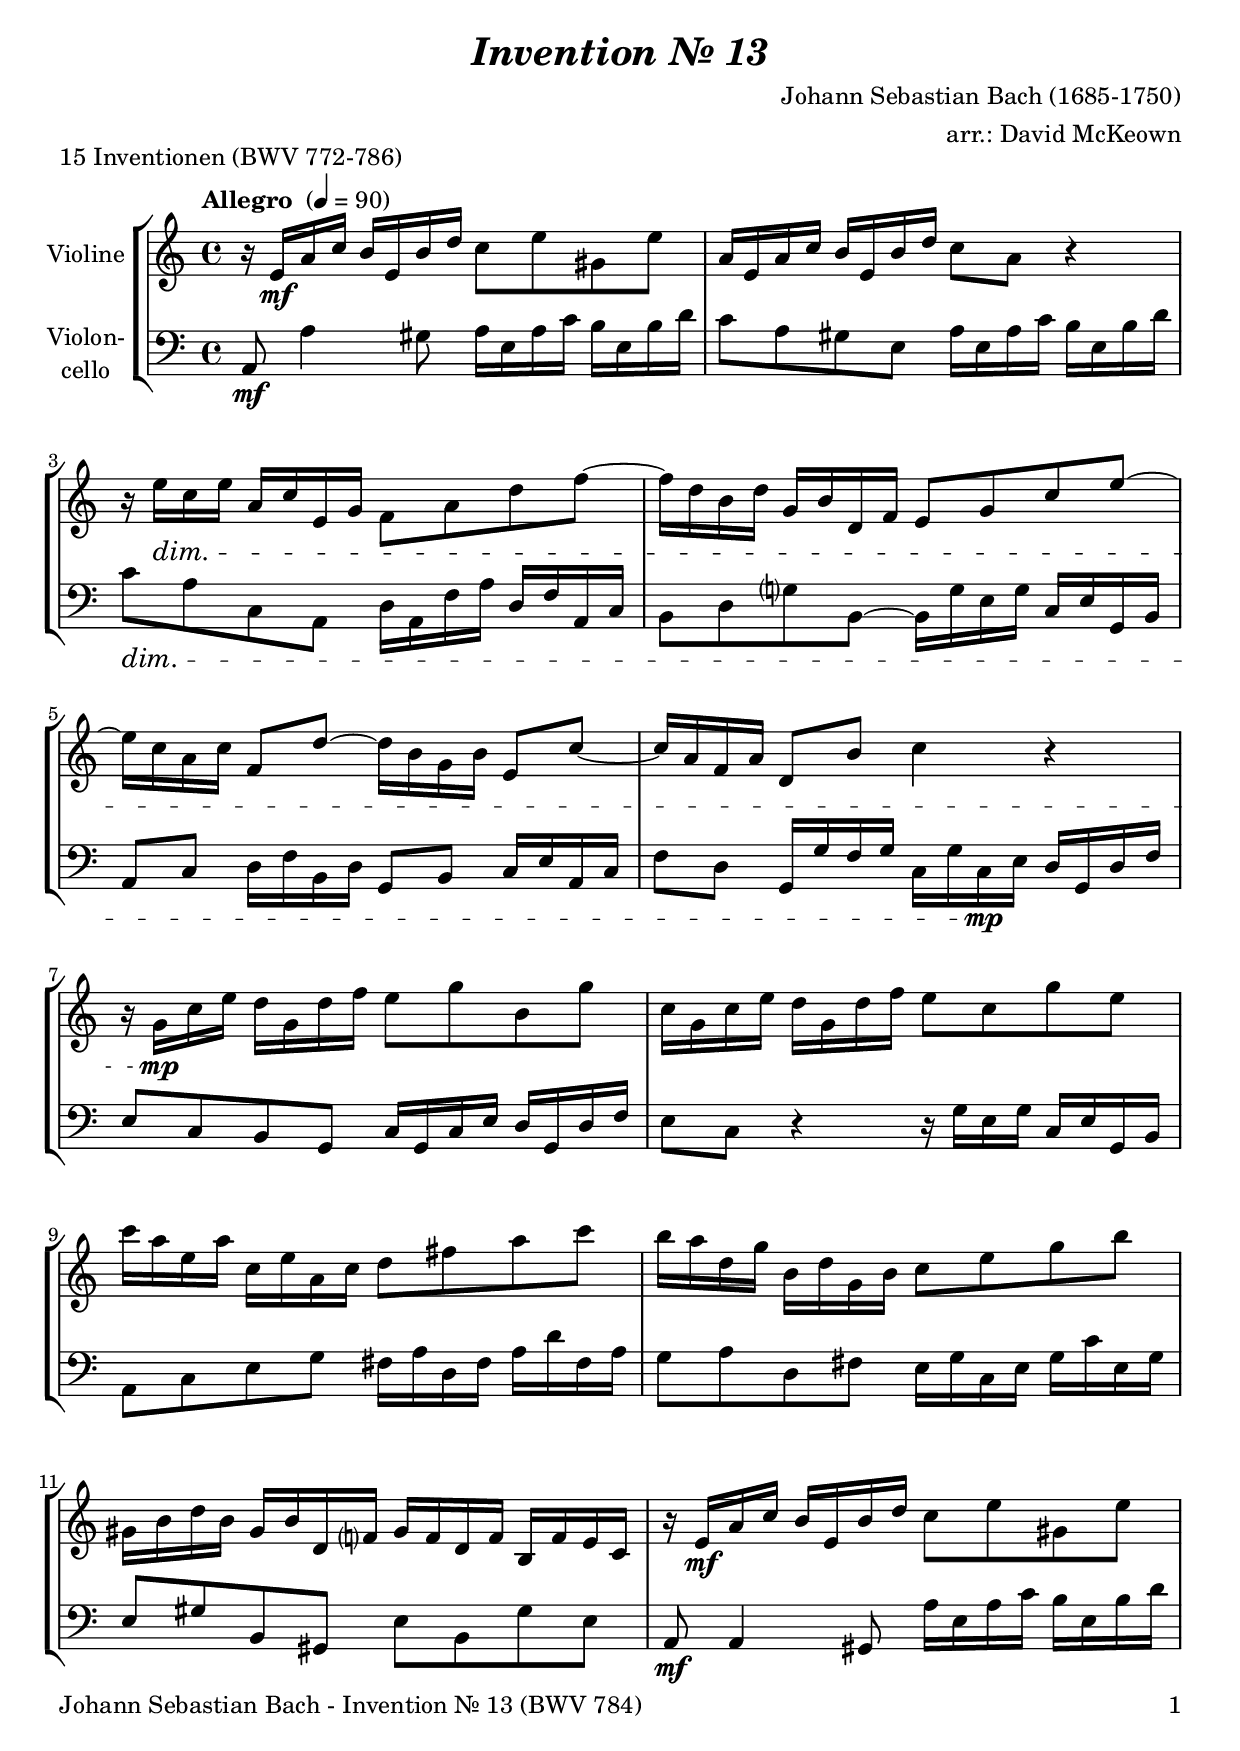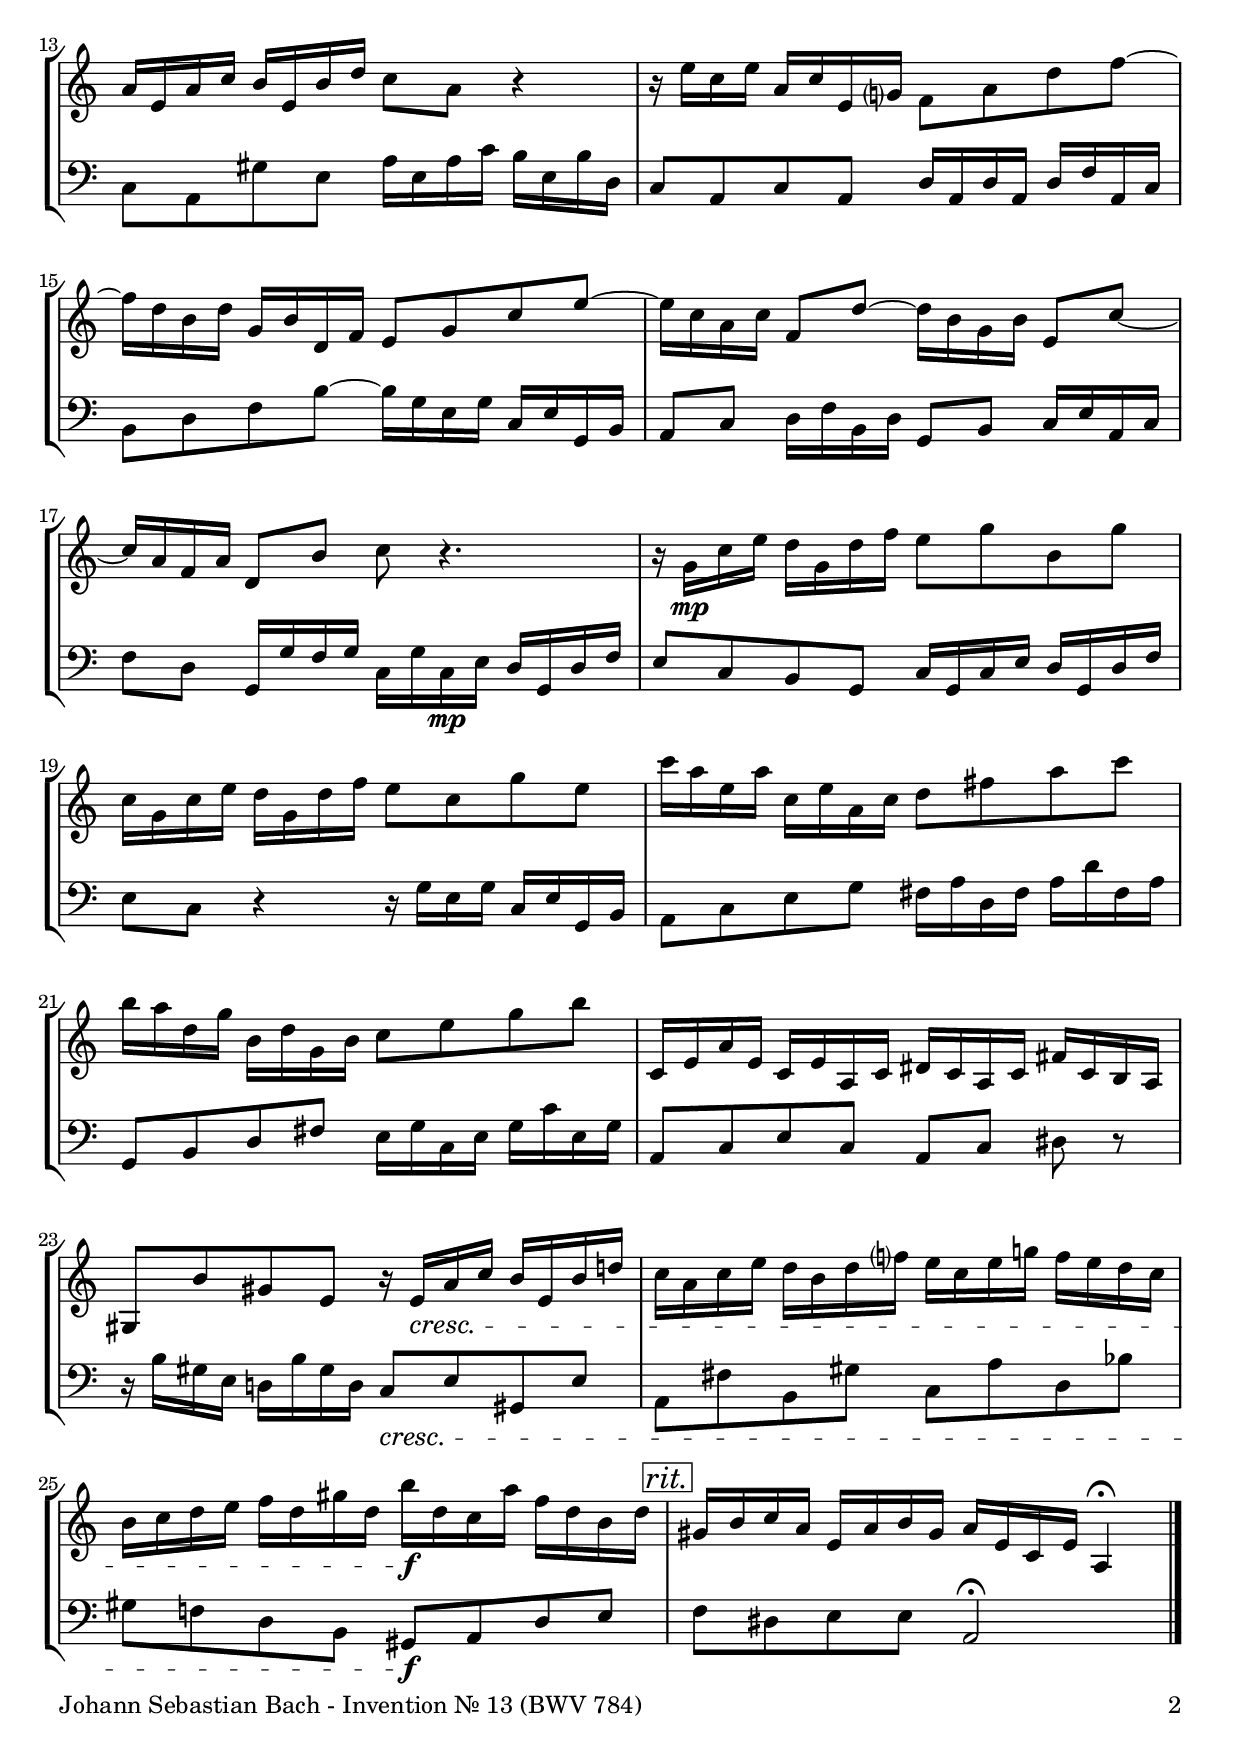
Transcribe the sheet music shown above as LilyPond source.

\version "2.18.2"
\include "deutsch.ly"
  
#(set-global-staff-size 21)

\header {
  title     = \markup \bold \italic "Invention Nr. 13"
  composer  = "Johann Sebastian Bach (1685-1750)"
  arranger  = "arr.: David McKeown"
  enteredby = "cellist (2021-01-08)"
  piece     = "15 Inventionen (BWV 772-786)"
}

voiceconsts = {
  \key a \minor
  \time 4/4
  \clef "treble"
%  \numericTimeSignature
  % Set default beaming for all staves
%  \set Timing.beamExceptions = #'()
%  \set Timing.baseMoment     = #(ly:make-moment 1 4)
%  \set Timing.beatStructure  = #'(1 1 1)
  \tempo "Allegro " 4=90
}

mivl = "violin"
%miba = "pizzicato strings"
miba = "cello"

arco = \markup \italic "arco"
dcaf = \mark \markup \box \italic "D.C. al Fine"
fine = \mark \markup \box \italic "Fine"
pizz = \markup \italic "pizz."
rall = \mark \markup \box \italic "rall."
rit  = \mark \markup \box \italic "rit."
simi = \markup \italic "simile"

va = \relative c' {
  \voiceconsts

  r16 e\mf a c h e, h' d c8 e gis, e'
  a,16 e a c h e, h' d c8 a r4

  r16 e'\dim c e a, c e, g f8 a d f~
  f16 d h d g, h d, f e8 g c e~

  e16 c a c f,8 d'~ d16 h g h e,8 c'~
  c16 a f a d,8 h' c4 r

  r16 g\mp c e d g, d' f e8 g h, g'
  c,16 g c e d g, d' f e8 c g' e

  c'16 a e a c, e a, c d8 fis a c
  h16 a d, g h, d g, h c8 e g h

  gis,16 h d h gis h d, f? gis f d f h, f' e c
  r e\mf a c h e, h' d c8 e gis, e'

  a,16 e a c h e, h' d c8 a r4
  r16 e' c e a, c e, g? f8 a d f~

  f16 d h d g, h d, f e8 g c e~
  e16 c a c f,8 d'~ d16 h g h e,8 c'~

  c16 a f a d,8 h' c r4.
  r16 g\mp c e d g, d' f e8 g h, g'

  c,16 g c e d g, d' f e8 c g' e
  c'16 a e a c, e a, c d8 fis a c

  h16 a d, g h, d g, h c8 e g h
  c,,16 e a e c e a, c dis c a c fis c h a

  gis8 h' gis e r16 e\cresc a c h e, h' d!
  c a c e d h d f? e c e g! f e d c

  h c d e f d gis d h'\f d, c a' f d h d \rit
  gis, h c a e a h gis a e c e a,4\fermata \bar "|."
}

vb = \relative c {
  \voiceconsts
  \clef "bass"

  a8\mf a'4 gis8 a16 e a c h e, h' d
  c8 a gis e a16 e a c h e, h' d

  c8\dim a c, a d16 a f' a d, f a, c
  h8 d g? h,~ h16 g' e g c, e g, h

  a8 c d16 f h, d g,8 h c16 e a, c
  f8 d g,16 g' f g c, g' c,\mp e d g, d' f

  e8 c h g c16 g c e d g, d' f
  e8 c r4 r16 g' e g c, e g, h

  a8 c e g fis16 a d, fis a d fis, a
  g8 a d, fis e16 g c, e g c e, g

  e8 gis h, gis e' h gis' e
  a,\mf a4 gis8 a'16 e a c h e, h' d

  c,8 a gis' e a16 e a c h e, h' d,
  c8 a c a d16 a d a d f a, c

  h8 d f h~ h16 g e g c, e g, h
  a8 c d16 f h, d g,8 h c16 e a, c

  f8 d g,16 g' f g c, g' c,\mp e d g, d' f
  e8 c h g c16 g c e d g, d' f

  e8 c r4 r16 g' e g c, e g, h
  a8 c e g fis16 a d, fis a d fis, a

  g,8 h d fis e16 g c, e g c e, g
  a,8 c e c a[ c] dis r

  r16 h' gis e d! h' gis d c8\cresc e gis, e'
  a, fis' h, gis' c, a' d, b'

  gis f! d h gis\f a d e \rit
  f dis e e a,2\fermata \bar "|."
}


music = \new StaffGroup <<
      \new Staff {
	\set Staff.midiInstrument = \mivl
	\set Staff.instrumentName = \markup \center-column { "Violine" }
	\transpose a a { \va }
      }

      \new Staff {
	\set Staff.midiInstrument = \miba
	\set Staff.instrumentName = \markup \center-column { "Violon-" "cello" }
	\transpose a a { \vb }
      }
>>

\book {
   \paper {
    print-page-number = ##t
    print-first-page-number = ##t
    ragged-last-bottom = ##f
    oddHeaderMarkup = \markup \null
    evenHeaderMarkup = \markup \null
    oddFooterMarkup = \markup {
      \fill-line {
        \on-the-fly #print-page-number-check-first
        "Johann Sebastian Bach - Invention Nr. 13 (BWV 784)" \fromproperty #'page:page-number-string
      }
    }
    evenFooterMarkup = \oddFooterMarkup
  } \score {
    \music
    \layout {}
  }

  \score {
    \unfoldRepeats \music

    \midi {
      \context {
        \Score
      }
    }
  }
}